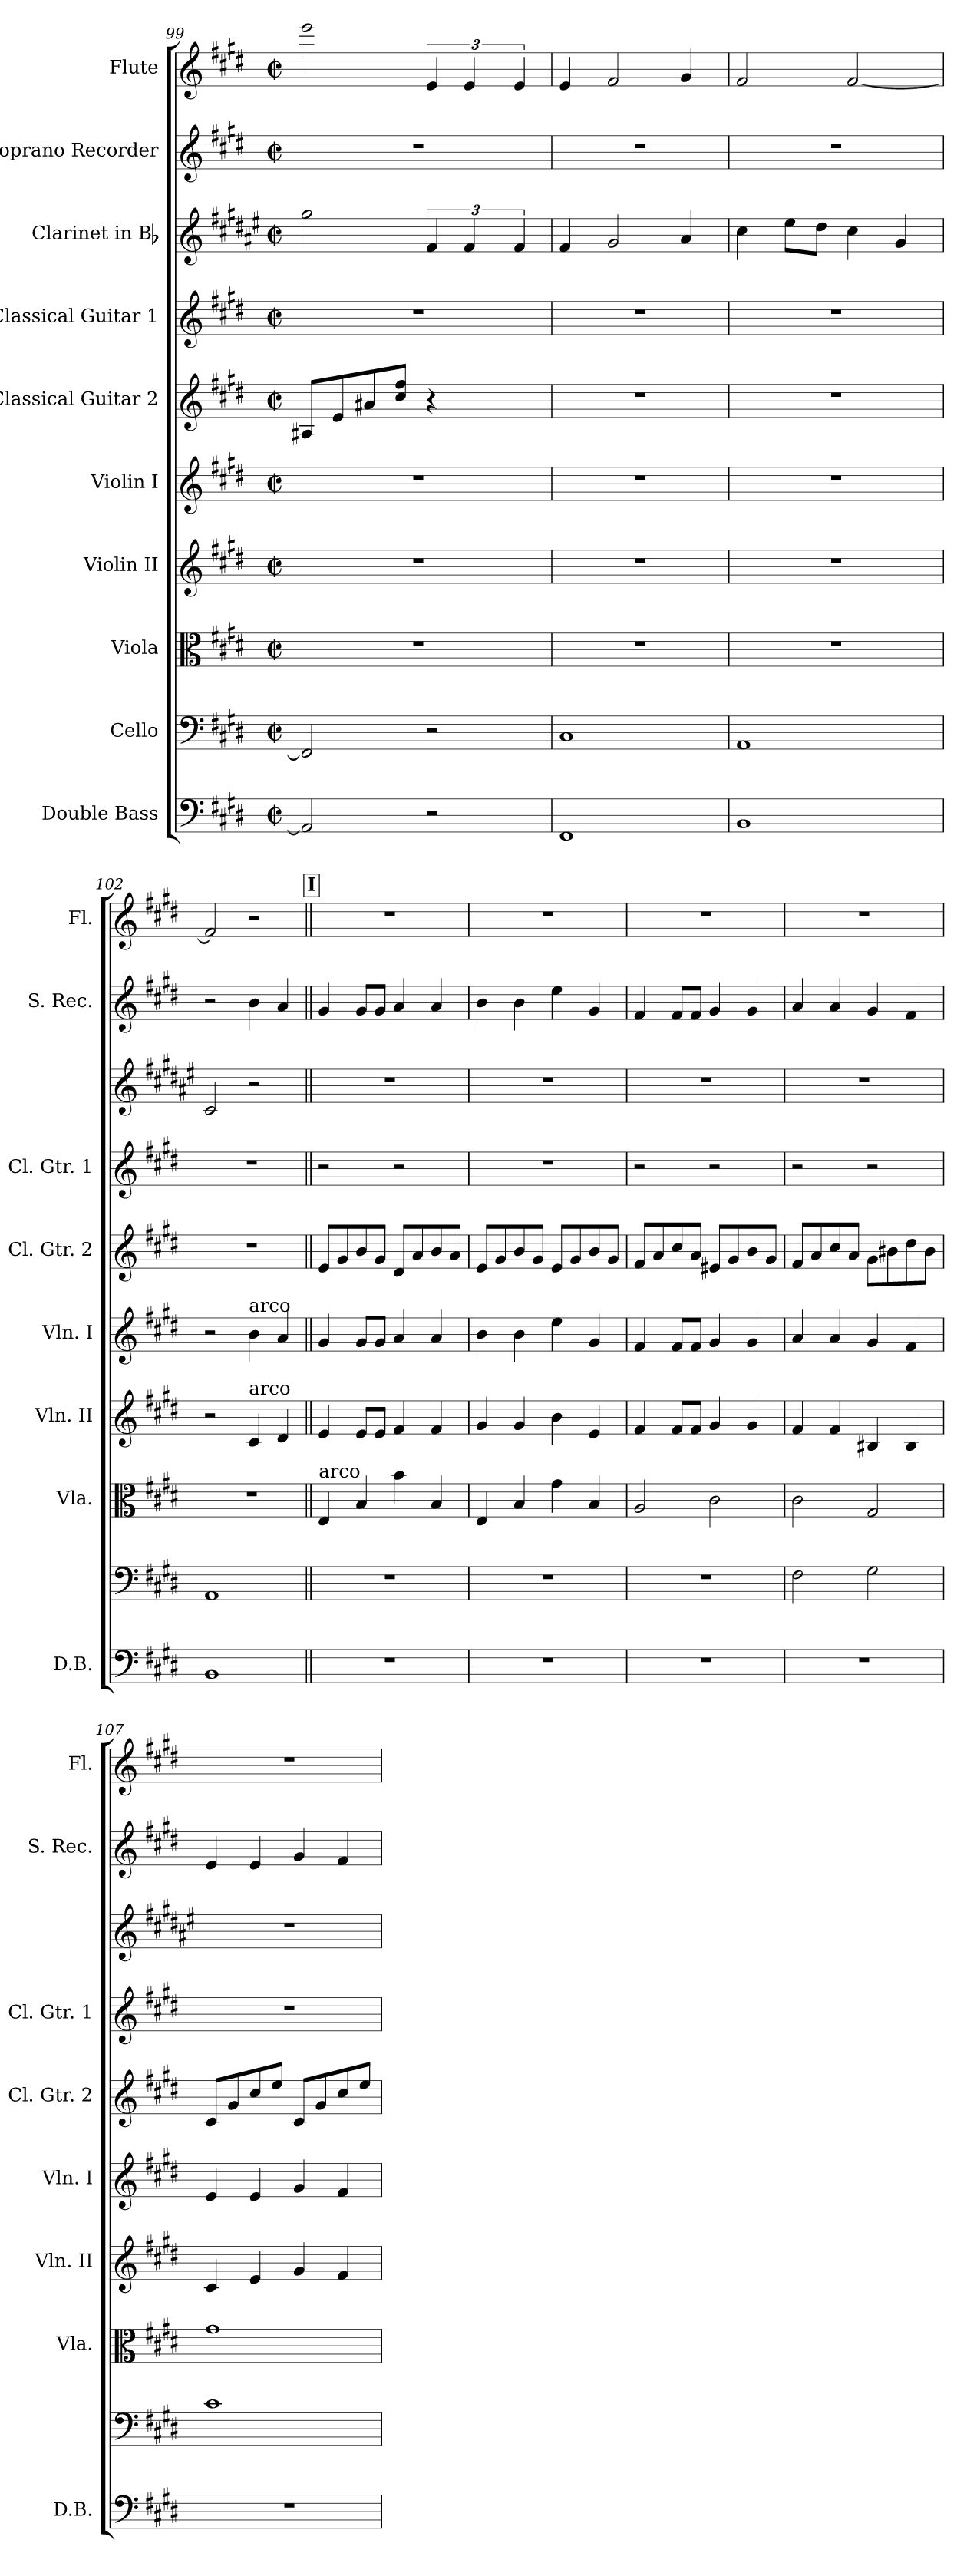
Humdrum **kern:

**kern	**kern	**kern	**kern	**kern	**kern	**kern	**kern	**kern	**kern
*part10	*part9	*part8	*part7	*part6	*part5	*part4	*part3	*part2	*part1
*staff10	*staff9	*staff8	*staff7	*staff6	*staff5	*staff4	*staff3	*staff2	*staff1
*I"Double Bass	*I"Cello	*I"Viola	*I"Violin II	*I"Violin I	*I"Classical Guitar 2	*I"Classical Guitar 1	*I"Clarinet in Bb	*I"Soprano Recorder	*I"Flute
*I'D.B.	*	*I'Vla.	*I'Vln. II	*I'Vln. I	*I'Cl. Gtr. 2	*I'Cl. Gtr. 1	*	*I'S. Rec.	*I'Fl.
*clefF4	*clefF4	*clefC3	*clefG2	*clefG2	*clefG2	*clefG2	*clefG2	*clefG2	*clefG2
*ITrd7c12	*	*	*	*	*ITrd7c12	*ITrd7c12	*ITrd1c2	*ITrd-7c-12	*
*k[f#c#g#d#]	*k[f#c#g#d#]	*k[f#c#g#d#]	*k[f#c#g#d#]	*k[f#c#g#d#]	*k[f#c#g#d#]	*k[f#c#g#d#]	*k[f#c#g#d#]	*k[f#c#g#d#]	*k[f#c#g#d#]
*E:	*E:	*E:	*E:	*E:	*E:	*E:	*E:	*E:	*E:
*M2/2	*M2/2	*M2/2	*M2/2	*M2/2	*M2/2	*M2/2	*M2/2	*M2/2	*M2/2
*met(c|)	*met(c|)	*met(c|)	*met(c|)	*met(c|)	*met(c|)	*met(c|)	*met(c|)	*met(c|)	*met(c|)
=99	=99	=99	=99	=99	=99	=99	=99	=99	=99
2AAA#/]	2FF#/]	1r	1r	1r	8AA#X/L	1r	2ff#\	1r	2eee\
.	.	.	.	.	8E/	.	.	.	.
.	.	.	.	.	8A#X/	.	.	.	.
.	.	.	.	.	8c#/ 8f#/J	.	.	.	.
2r	2r	.	.	.	4r	.	6e/	.	6e/
.	.	.	.	.	.	.	6e/	.	6e/
.	.	.	.	.	4ryy	.	.	.	.
.	.	.	.	.	.	.	6e/	.	6e/
=100	=100	=100	=100	=100	=100	=100	=100	=100	=100
1FFF#	1C#	1r	1r	1r	1r	1r	4e/	1r	4e/
.	.	.	.	.	.	.	2f#/	.	2f#/
.	.	.	.	.	.	.	4g#/	.	4g#/
=101	=101	=101	=101	=101	=101	=101	=101	=101	=101
1BBB	1AA	1r	1r	1r	1r	1r	4b\	1r	2f#/
.	.	.	.	.	.	.	8dd#\L	.	.
.	.	.	.	.	.	.	8cc#\J	.	.
.	.	.	.	.	.	.	4b\	.	[2f#/
.	.	.	.	.	.	.	4f#/	.	.
!!LO:PB:g=z
=102	=102	=102	=102	=102	=102	=102	=102	=102	=102
1BBB	1AA	1r	2r	2r	1r	1r	2B/	2r	2f#/]
!	!	!	!	!LO:TX:a:t=arco	!	!	!	!	!
!	!	!	!LO:TX:a:t=arco	!	!	!	!	!	!
.	.	.	4c#/	4b\	.	.	2r	4bb\	2r
.	.	.	4d#/	4a/	.	.	.	4aa/	.
!!LO:REH:place=s1:a:B:fs=10.8:t=I
=103||	=103||	=103||	=103||	=103||	=103||	=103||	=103||	=103||	=103||
!	!	!LO:TX:a:t=arco	!	!	!	!	!	!	!
1r	1r	4E/	4e/	4g#/	8E/L	2r	1r	4gg#/	1r
.	.	.	.	.	8G#/	.	.	.	.
.	.	4B/	8e/L	8g#/L	8B/	.	.	8gg#/L	.
.	.	.	8e/J	8g#/J	8G#/J	.	.	8gg#/J	.
.	.	4b\	4f#/	4a/	8D#/L	2r	.	4aa/	.
.	.	.	.	.	8A/	.	.	.	.
.	.	4B/	4f#/	4a/	8B/	.	.	4aa/	.
.	.	.	.	.	8A/J	.	.	.	.
=104	=104	=104	=104	=104	=104	=104	=104	=104	=104
1r	1r	4E/	4g#/	4b\	8E/L	1r	1r	4bb\	1r
.	.	.	.	.	8G#/	.	.	.	.
.	.	4B/	4g#/	4b\	8B/	.	.	4bb\	.
.	.	.	.	.	8G#/J	.	.	.	.
.	.	4g#\	4b\	4ee\	8E/L	.	.	4eee\	.
.	.	.	.	.	8G#/	.	.	.	.
.	.	4B/	4e/	4g#/	8B/	.	.	4gg#/	.
.	.	.	.	.	8G#/J	.	.	.	.
=105	=105	=105	=105	=105	=105	=105	=105	=105	=105
1r	1r	2A/	4f#/	4f#/	8F#/L	2r	1r	4ff#/	1r
.	.	.	.	.	8A/	.	.	.	.
.	.	.	8f#/L	8f#/L	8c#/	.	.	8ff#/L	.
.	.	.	8f#/J	8f#/J	8A/J	.	.	8ff#/J	.
.	.	2c#\	4g#/	4g#/	8E#X/L	2r	.	4gg#/	.
.	.	.	.	.	8G#/	.	.	.	.
.	.	.	4g#/	4g#/	8B/	.	.	4gg#/	.
.	.	.	.	.	8G#/J	.	.	.	.
!!LO:PB:g=z
=106	=106	=106	=106	=106	=106	=106	=106	=106	=106
1r	2F#\	2c#\	4f#/	4a/	8F#/L	2r	1r	4aa/	1r
.	.	.	.	.	8A/	.	.	.	.
.	.	.	4f#/	4a/	8c#/	.	.	4aa/	.
.	.	.	.	.	8A/J	.	.	.	.
.	2G#\	2G#/	4B#X/	4g#/	8G#\L	2r	.	4gg#/	.
.	.	.	.	.	8B#X\	.	.	.	.
.	.	.	4B#/	4f#/	8d#\	.	.	4ff#/	.
.	.	.	.	.	8B#\J	.	.	.	.
=107	=107	=107	=107	=107	=107	=107	=107	=107	=107
1r	1c#	1g#	4c#/	4e/	8C#/L	1r	1r	4ee/	1r
.	.	.	.	.	8G#/	.	.	.	.
.	.	.	4e/	4e/	8c#/	.	.	4ee/	.
.	.	.	.	.	8e/J	.	.	.	.
.	.	.	4g#/	4g#/	8C#/L	.	.	4gg#/	.
.	.	.	.	.	8G#/	.	.	.	.
.	.	.	4f#/	4f#/	8c#/	.	.	4ff#/	.
.	.	.	.	.	8e/J	.	.	.	.
=	=	=	=	=	=	=	=	=	=
*-	*-	*-	*-	*-	*-	*-	*-	*-	*-
